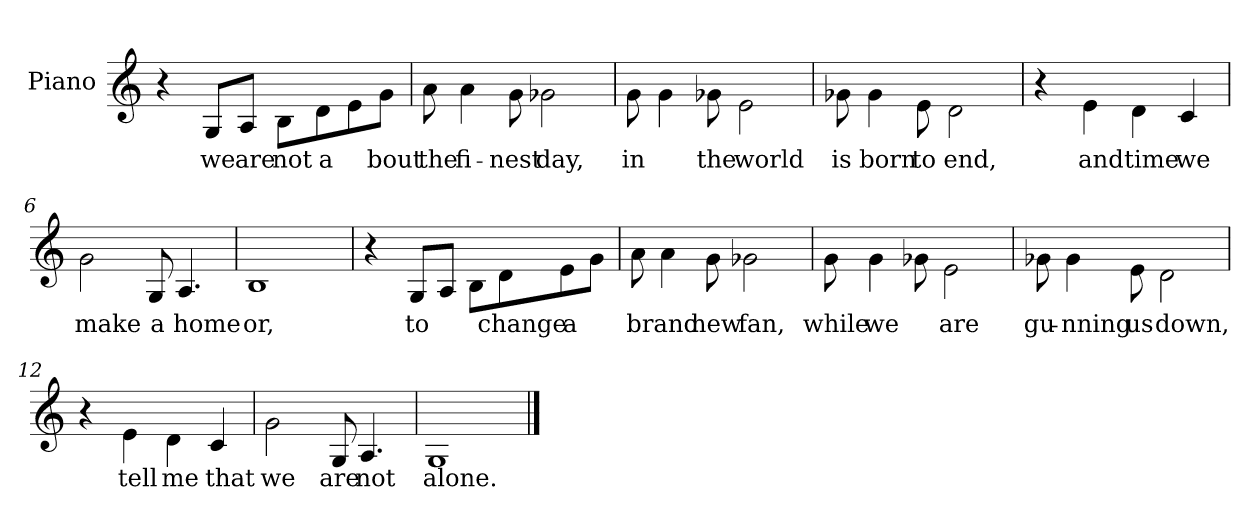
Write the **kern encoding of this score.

**kern	**text
*part1	*part1
*staff1	*staff1
*I"Piano	*
*I'Pno	*
*clefG2	*
*k[]	*
=1	=1
4r	.
8G/L	we
8A/J	are
8B\L	not
8d\	a-
8e\	--
8g\J	-bout
=2	=2
8a\	the
4a\	fi-
8g\	-nest
2g-X\	day,
=3	=3
8g\	in
4g\	--
8g-X\	the
2e\	world
=4	=4
8g-X\	is
4g-\	born
8e\	to
2d\	end,
=5	=5
4r	.
4e\	and
4d\	time
4c/	we
=6	=6
2g\	make
8G/	a
4.A/	home
=7	=7
1B	or,
=8	=8
4r	.
8G/L	to
8A/J	--
8B\L	--
8d\	change
8e\	a
8g\J	--
=9	=9
8a\	brand
4a\	--
8g\	new
2g-X\	fan,
=10	=10
8g\	while
4g\	we
8g-X\	--
2e\	are
=11	=11
8g-X\	gu-
4g-\	-nning
8e\	us
2d\	down,
=12	=12
4r	.
4e\	tell
4d\	me
4c/	that
=13	=13
2g\	we
8G/	are
4.A/	not
=14	=14
1G	alone.
==	==
*-	*-
